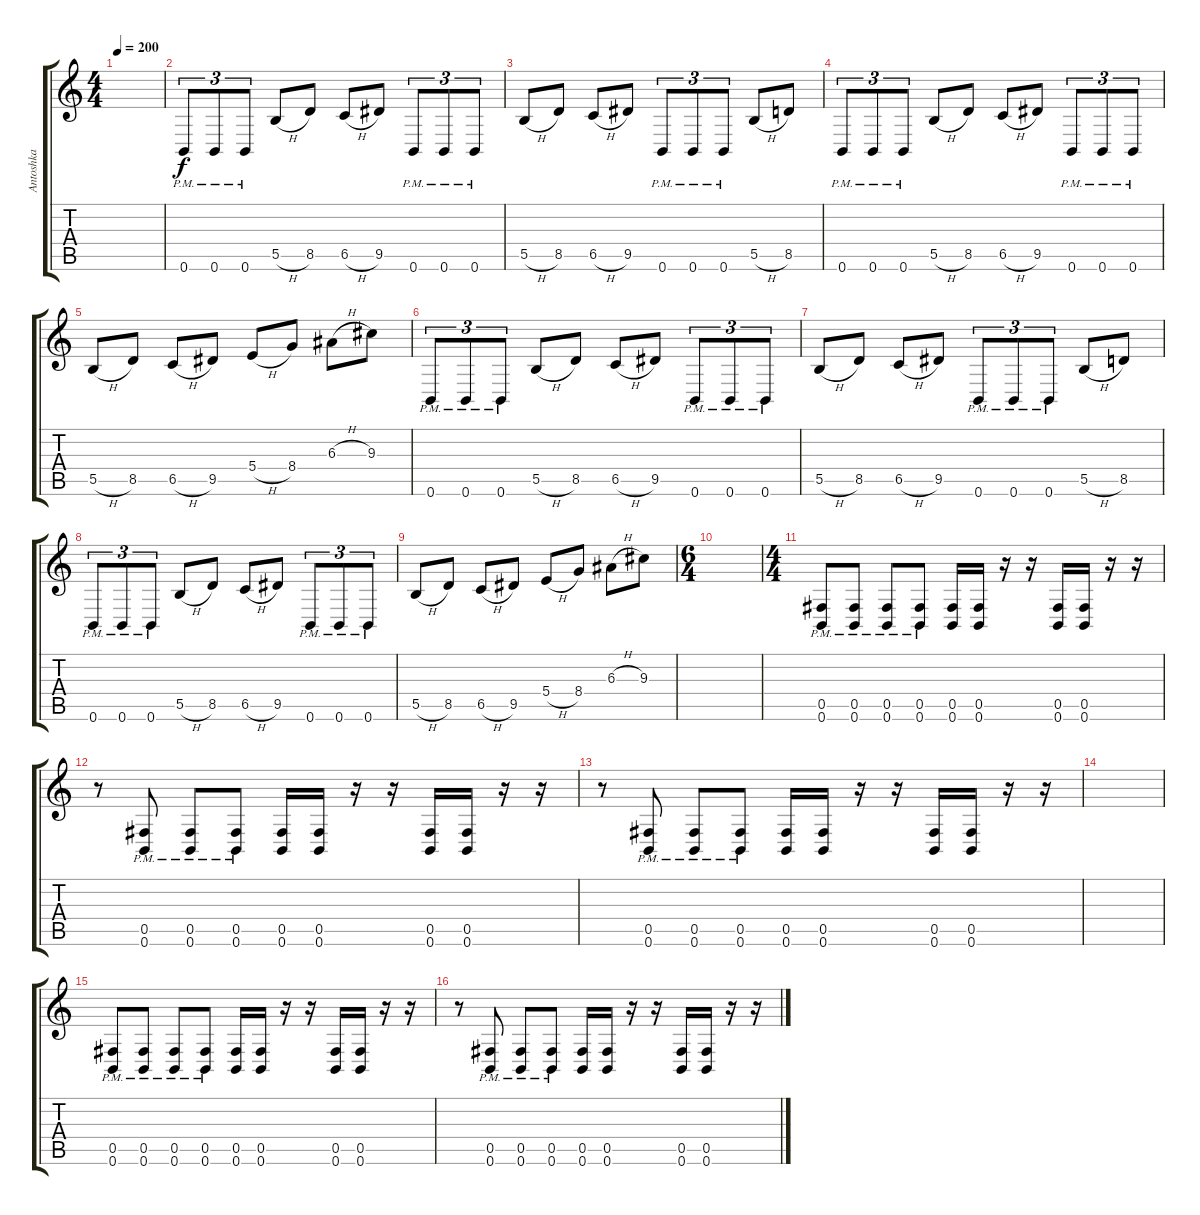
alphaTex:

\track ("Antoshka" "Antoshka") {instrument distortionguitar}
\staff {score tabs}
\tuning (Db4 Ab3 E3 B2 Gb2 B1) {hide}
\ts (4 4)
\tempo 200
\clef g2
\ks c
|
0.6{pm}.8{tu (3 2)} 0.6{pm}.8{tu (3 2)} 0.6{pm}.8{tu (3 2)} 5.5{h}.8 8.5.8 6.5{h}.8 9.5.8 0.6{pm}.8{tu (3 2)} 0.6{pm}.8{tu (3 2)} 0.6{pm}.8{tu (3 2)} |
5.5{h}.8 8.5.8 6.5{h}.8 9.5.8 0.6{pm}.8{tu (3 2)} 0.6{pm}.8{tu (3 2)} 0.6{pm}.8{tu (3 2)} 5.5{h}.8 8.5.8 |
0.6{pm}.8{tu (3 2)} 0.6{pm}.8{tu (3 2)} 0.6{pm}.8{tu (3 2)} 5.5{h}.8 8.5.8 6.5{h}.8 9.5.8 0.6{pm}.8{tu (3 2)} 0.6{pm}.8{tu (3 2)} 0.6{pm}.8{tu (3 2)} |
5.5{h}.8 8.5.8 6.5{h}.8 9.5.8 5.4{h}.8 8.4.8 6.3{h}.8 9.3.8 |
0.6{pm}.8{tu (3 2)} 0.6{pm}.8{tu (3 2)} 0.6{pm}.8{tu (3 2)} 5.5{h}.8 8.5.8 6.5{h}.8 9.5.8 0.6{pm}.8{tu (3 2)} 0.6{pm}.8{tu (3 2)} 0.6{pm}.8{tu (3 2)} |
5.5{h}.8 8.5.8 6.5{h}.8 9.5.8 0.6{pm}.8{tu (3 2)} 0.6{pm}.8{tu (3 2)} 0.6{pm}.8{tu (3 2)} 5.5{h}.8 8.5.8 |
0.6{pm}.8{tu (3 2)} 0.6{pm}.8{tu (3 2)} 0.6{pm}.8{tu (3 2)} 5.5{h}.8 8.5.8 6.5{h}.8 9.5.8 0.6{pm}.8{tu (3 2)} 0.6{pm}.8{tu (3 2)} 0.6{pm}.8{tu (3 2)} |
5.5{h}.8 8.5.8 6.5{h}.8 9.5.8 5.4{h}.8 8.4.8 6.3{h}.8 9.3.8 |
\ts (6 4)
|
\ts (4 4)
(0.5{pm} 0.6{pm}).8 (0.5{pm} 0.6{pm}).8 (0.5{pm} 0.6{pm}).8 (0.5{pm} 0.6{pm}).8 (0.5 0.6).16 (0.5 0.6).16 r.16 r.16 (0.5 0.6).16 (0.5 0.6).16 r.16 r.16 |
r.8 (0.5{pm} 0.6{pm}).8 (0.5{pm} 0.6{pm}).8 (0.5{pm} 0.6{pm}).8 (0.5 0.6).16 (0.5 0.6).16 r.16 r.16 (0.5 0.6).16 (0.5 0.6).16 r.16 r.16 |
r.8 (0.5{pm} 0.6{pm}).8 (0.5{pm} 0.6{pm}).8 (0.5{pm} 0.6{pm}).8 (0.5 0.6).16 (0.5 0.6).16 r.16 r.16 (0.5 0.6).16 (0.5 0.6).16 r.16 r.16 |
|
(0.5{pm} 0.6{pm}).8 (0.5{pm} 0.6{pm}).8 (0.5{pm} 0.6{pm}).8 (0.5{pm} 0.6{pm}).8 (0.5 0.6).16 (0.5 0.6).16 r.16 r.16 (0.5 0.6).16 (0.5 0.6).16 r.16 r.16 |
r.8 (0.5{pm} 0.6{pm}).8 (0.5{pm} 0.6{pm}).8 (0.5{pm} 0.6{pm}).8 (0.5 0.6).16 (0.5 0.6).16 r.16 r.16 (0.5 0.6).16 (0.5 0.6).16 r.16 r.16
